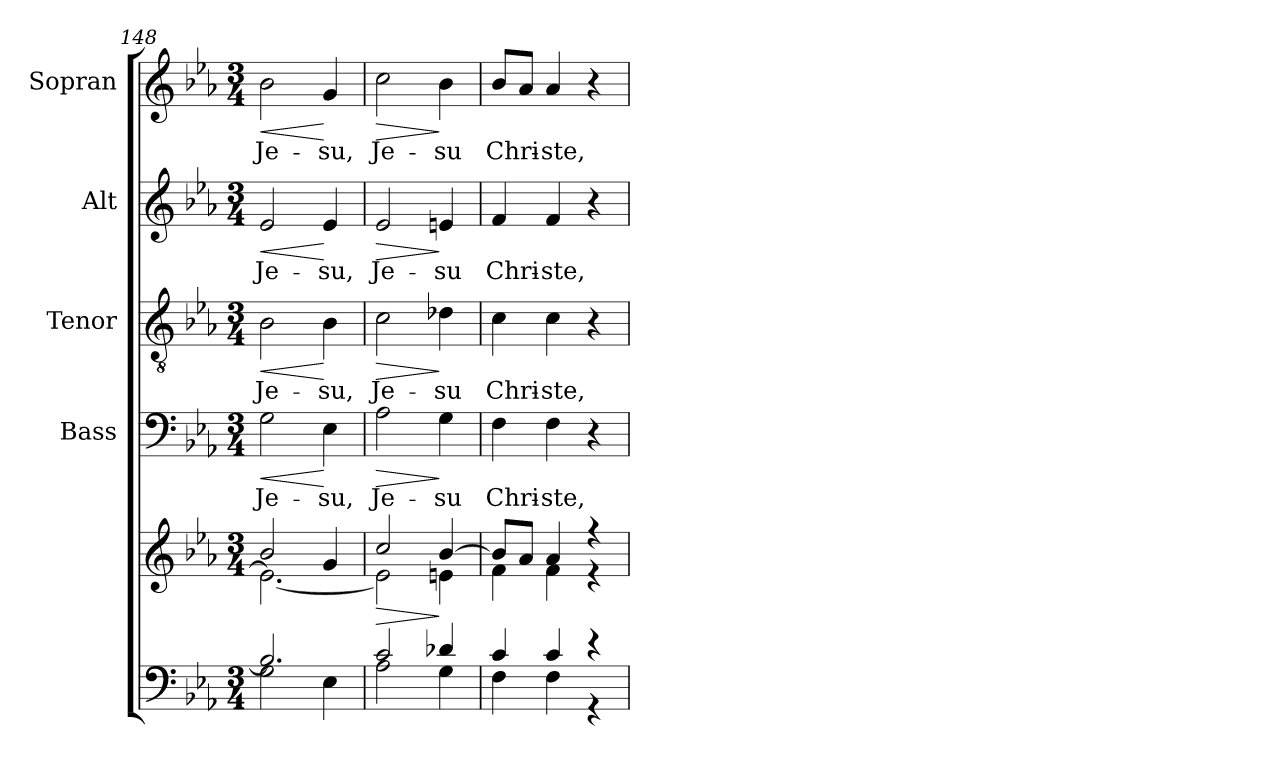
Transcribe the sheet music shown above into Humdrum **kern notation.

**kern	**kern	**dynam	**kern	**text	**dynam	**kern	**text	**dynam	**kern	**text	**dynam	**kern	**text	**dynam
*part5	*part5	*part5	*part4	*part4	*part4	*part3	*part3	*part3	*part2	*part2	*part2	*part1	*part1	*part1
*staff6	*staff5	*staff5/6	*staff4	*staff4	*staff4	*staff3	*staff3	*staff3	*staff2	*staff2	*staff2	*staff1	*staff1	*staff1
*	*	*	*I"Bass	*	*	*I"Tenor	*	*	*I"Alt	*	*	*I"Sopran	*	*
*	*	*	*I'B.	*	*	*I'T.	*	*	*I'A.	*	*	*I'S.	*	*
*clefF4	*clefG2	*	*clefF4	*	*	*clefGv2	*	*	*clefG2	*	*	*clefG2	*	*
*k[b-e-a-]	*k[b-e-a-]	*	*k[b-e-a-]	*	*	*k[b-e-a-]	*	*	*k[b-e-a-]	*	*	*k[b-e-a-]	*	*
*E-:	*E-:	*	*E-:	*	*	*E-:	*	*	*E-:	*	*	*E-:	*	*
*M3/4	*M3/4	*	*M3/4	*	*	*M3/4	*	*	*M3/4	*	*	*M3/4	*	*
=148	=148	=148	=148	=148	=148	=148	=148	=148	=148	=148	=148	=148	=148	=148
*^	*^	*	*	*	*	*	*	*	*	*	*	*	*	*
!	!	!	!	!	!	!LO:LY:b	!LO:HP:b	!	!LO:LY:b	!LO:HP:b	!	!LO:LY:b	!LO:HP:b	!	!LO:LY:b	!LO:HP:b
2.B-/]	2G\	2b-/	2.e-\_	.	2G\	Je-	<	2B-\	Je-	<	2e-/	Je-	<	2b-\	Je-	<
!	!	!	!	!	!	!LO:LY:b	!	!	!LO:LY:b	!	!	!LO:LY:b	!	!	!LO:LY:b	!
.	4E-\	4g/	.	.	4E-\	-su,	[	4B-\	-su,	[	4e-/	-su,	[	4g/	-su,	[
=149	=149	=149	=149	=149	=149	=149	=149	=149	=149	=149	=149	=149	=149	=149	=149	=149
!	!	!	!	!LO:HP:b	!	!LO:LY:b	!LO:HP:b	!	!LO:LY:b	!LO:HP:b	!	!LO:LY:b	!LO:HP:b	!	!LO:LY:b	!LO:HP:b
2c/	2A-\	2cc/	2e-\]	>	2A-\	Je-	>	2c\	Je-	>	2e-/	Je-	>	2cc\	Je-	>
!	!	!	!	!	!	!LO:LY:b	!	!	!LO:LY:b	!	!	!LO:LY:b	!	!	!LO:LY:b	!
4d-X/	4G\	[>4b-/	4en\	]	4G\	-su	]	4d-X\	-su	]	4en/	-su	]	4b-\	-su	]
=150	=150	=150	=150	=150	=150	=150	=150	=150	=150	=150	=150	=150	=150	=150	=150	=150
!	!	!	!	!	!	!LO:LY:b	!	!	!LO:LY:b	!	!	!LO:LY:b	!	!	!LO:LY:b	!
4c/	4F\	8b-/L]	4f\	.	4F\	Chri-	.	4c\	Chri-	.	4f/	Chri-	.	8b-/L	Chri-	.
.	.	8a-/J	.	.	.	.	.	.	.	.	.	.	.	8a-/J	.	.
!	!	!	!	!	!	!LO:LY:b	!	!	!LO:LY:b	!	!	!LO:LY:b	!	!	!LO:LY:b	!
4c/	4F\	4a-/	4f\	.	4F\	-ste,	.	4c\	-ste,	.	4f/	-ste,	.	4a-/	-ste,	.
4r	4r	4r	4r	.	4r	.	.	4r	.	.	4r	.	.	4r	.	.
*v	*v	*	*	*	*	*	*	*	*	*	*	*	*	*	*	*
*	*v	*v	*	*	*	*	*	*	*	*	*	*	*	*	*
=	=	=	=	=	=	=	=	=	=	=	=	=	=	=
*-	*-	*-	*-	*-	*-	*-	*-	*-	*-	*-	*-	*-	*-	*-
